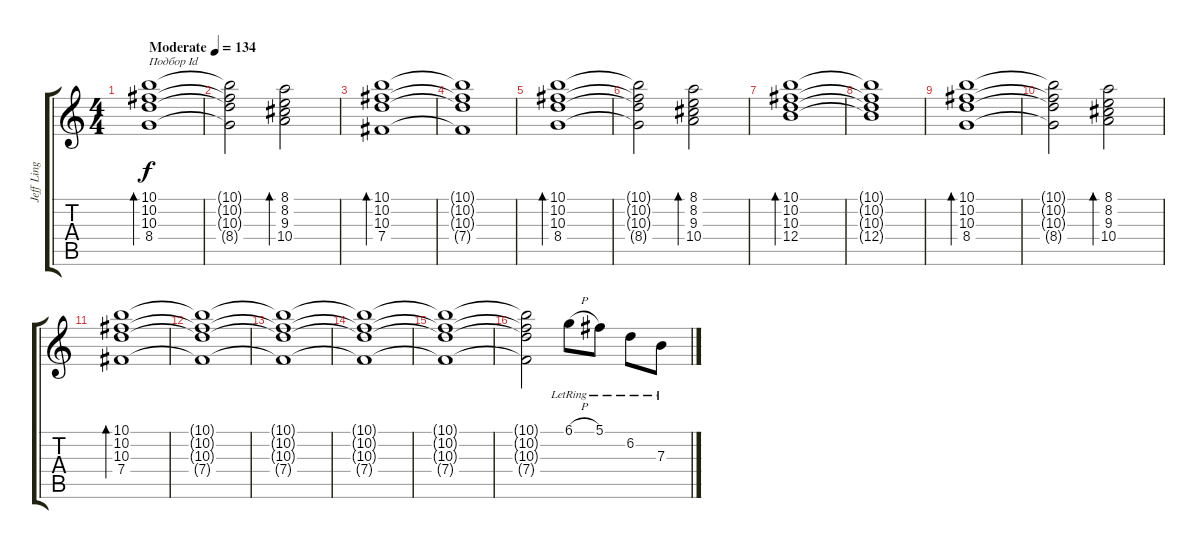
\track ("Jeff Ling" "Jeff Ling") {instrument distortionguitar}
\staff {score tabs}
\tuning (Db4 Ab3 E3 B2 Gb2 B1) {hide}
\ts (4 4)
\tempo (134 "Moderate")
\clef g2
\ks c
(10.1 10.2 10.3 8.4).1{bd 60 txt "Подбор Id" dy f instrument electricguitarclean} |
(10.1{t} 10.2{t} 10.3{t} 8.4{t}).2 (8.1 8.2 9.3 10.4).2{bd 60} |
(10.1 10.2 10.3 7.4).1{bd 60} |
(10.1{t} 10.2{t} 10.3{t} 7.4{t}).1 |
(10.1 10.2 10.3 8.4).1{bd 60} |
(10.1{t} 10.2{t} 10.3{t} 8.4{t}).2 (8.1 8.2 9.3 10.4).2{bd 60} |
(10.1 10.2 10.3 12.4).1{bd 60} |
(10.1{t} 10.2{t} 10.3{t} 12.4{t}).1 |
(10.1 10.2 10.3 8.4).1{bd 60} |
(10.1{t} 10.2{t} 10.3{t} 8.4{t}).2 (8.1 8.2 9.3 10.4).2{bd 60} |
(10.1 10.2 10.3 7.4).1{bd 60} |
(10.1{t} 10.2{t} 10.3{t} 7.4{t}).1 |
(10.1{t} 10.2{t} 10.3{t} 7.4{t}).1 |
(10.1{t} 10.2{t} 10.3{t} 7.4{t}).1 |
(10.1{t} 10.2{t} 10.3{t} 7.4{t}).1 |
(10.1{t} 10.2{t} 10.3{t} 7.4{t}).2 6.1{h lr}.8 5.1{lr}.8 6.2{lr}.8 7.3{lr}.8
